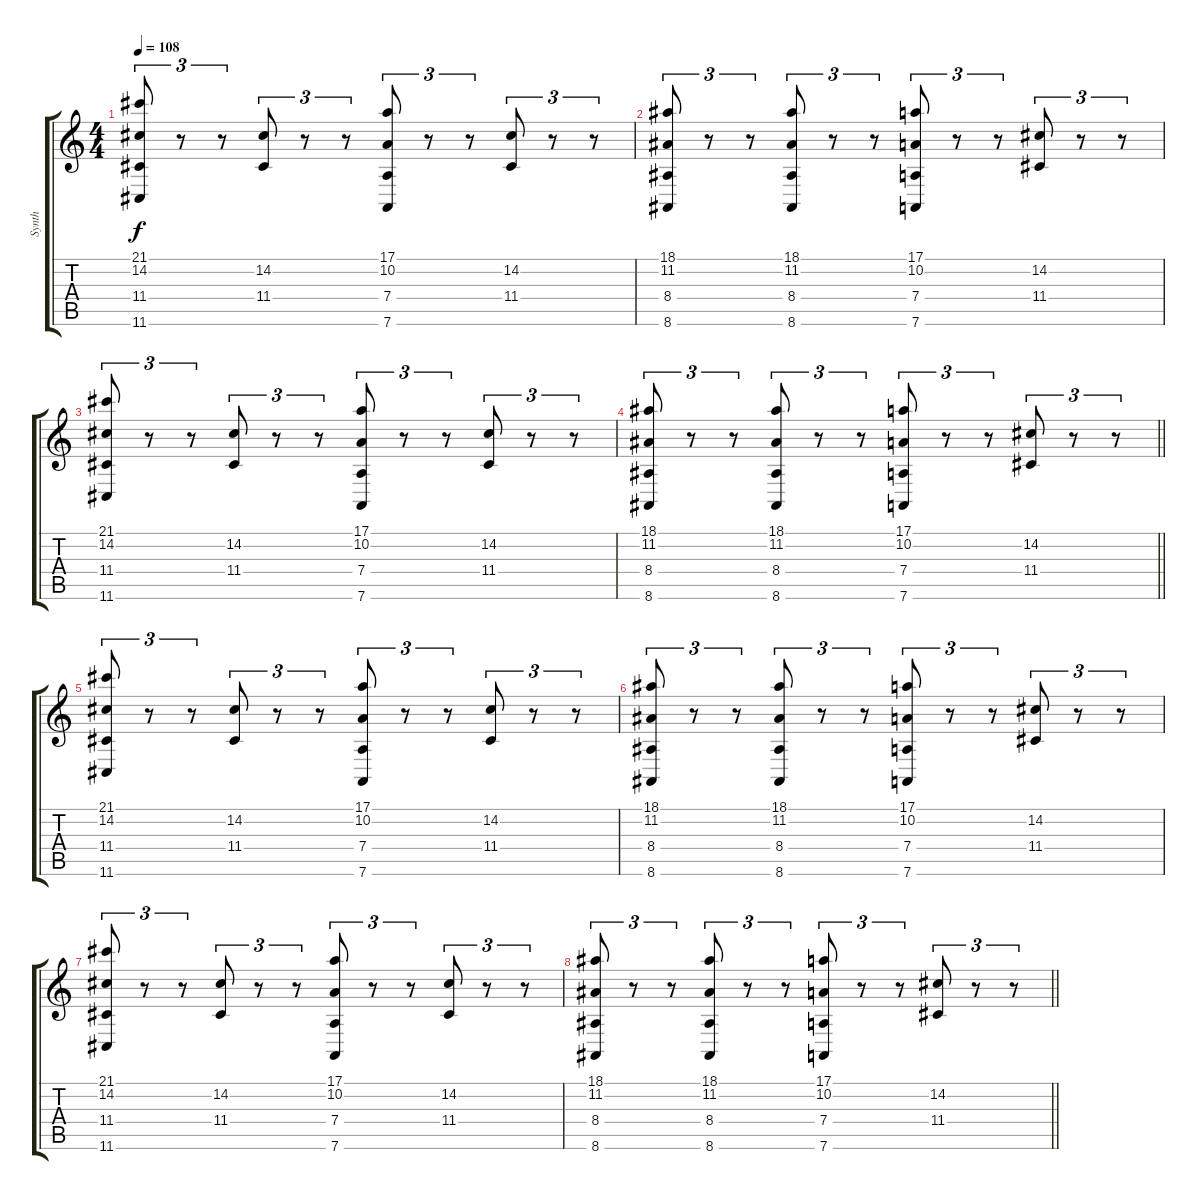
\track ("Synth" "Synth") {instrument lead2sawtooth}
\staff {score tabs}
\tuning (E4 B3 G3 D3 A2 D2) {hide}
\ts (4 4)
\tempo 108
\clef g2
\ks c
(21.1 14.2 11.4 11.6).8{tu (3 2) dy f} r.8{tu (3 2)} r.8{tu (3 2)} (14.2 11.4).8{tu (3 2)} r.8{tu (3 2)} r.8{tu (3 2)} (17.1 10.2 7.4 7.6).8{tu (3 2)} r.8{tu (3 2)} r.8{tu (3 2)} (14.2 11.4).8{tu (3 2)} r.8{tu (3 2)} r.8{tu (3 2)} |
(18.1 11.2 8.4 8.6).8{tu (3 2)} r.8{tu (3 2)} r.8{tu (3 2)} (18.1 11.2 8.4 8.6).8{tu (3 2)} r.8{tu (3 2)} r.8{tu (3 2)} (17.1 10.2 7.4 7.6).8{tu (3 2)} r.8{tu (3 2)} r.8{tu (3 2)} (14.2 11.4).8{tu (3 2)} r.8{tu (3 2)} r.8{tu (3 2)} |
(21.1 14.2 11.4 11.6).8{tu (3 2)} r.8{tu (3 2)} r.8{tu (3 2)} (14.2 11.4).8{tu (3 2)} r.8{tu (3 2)} r.8{tu (3 2)} (17.1 10.2 7.4 7.6).8{tu (3 2)} r.8{tu (3 2)} r.8{tu (3 2)} (14.2 11.4).8{tu (3 2)} r.8{tu (3 2)} r.8{tu (3 2)} |
\barLineRight lightlight
(18.1 11.2 8.4 8.6).8{tu (3 2)} r.8{tu (3 2)} r.8{tu (3 2)} (18.1 11.2 8.4 8.6).8{tu (3 2)} r.8{tu (3 2)} r.8{tu (3 2)} (17.1 10.2 7.4 7.6).8{tu (3 2)} r.8{tu (3 2)} r.8{tu (3 2)} (14.2 11.4).8{tu (3 2)} r.8{tu (3 2)} r.8{tu (3 2)} |
\section ("" "")
(21.1 14.2 11.4 11.6).8{tu (3 2)} r.8{tu (3 2)} r.8{tu (3 2)} (14.2 11.4).8{tu (3 2)} r.8{tu (3 2)} r.8{tu (3 2)} (17.1 10.2 7.4 7.6).8{tu (3 2)} r.8{tu (3 2)} r.8{tu (3 2)} (14.2 11.4).8{tu (3 2)} r.8{tu (3 2)} r.8{tu (3 2)} |
(18.1 11.2 8.4 8.6).8{tu (3 2)} r.8{tu (3 2)} r.8{tu (3 2)} (18.1 11.2 8.4 8.6).8{tu (3 2)} r.8{tu (3 2)} r.8{tu (3 2)} (17.1 10.2 7.4 7.6).8{tu (3 2)} r.8{tu (3 2)} r.8{tu (3 2)} (14.2 11.4).8{tu (3 2)} r.8{tu (3 2)} r.8{tu (3 2)} |
(21.1 14.2 11.4 11.6).8{tu (3 2)} r.8{tu (3 2)} r.8{tu (3 2)} (14.2 11.4).8{tu (3 2)} r.8{tu (3 2)} r.8{tu (3 2)} (17.1 10.2 7.4 7.6).8{tu (3 2)} r.8{tu (3 2)} r.8{tu (3 2)} (14.2 11.4).8{tu (3 2)} r.8{tu (3 2)} r.8{tu (3 2)} |
\barLineRight lightlight
(18.1 11.2 8.4 8.6).8{tu (3 2)} r.8{tu (3 2)} r.8{tu (3 2)} (18.1 11.2 8.4 8.6).8{tu (3 2)} r.8{tu (3 2)} r.8{tu (3 2)} (17.1 10.2 7.4 7.6).8{tu (3 2)} r.8{tu (3 2)} r.8{tu (3 2)} (14.2 11.4).8{tu (3 2)} r.8{tu (3 2)} r.8{tu (3 2)}
